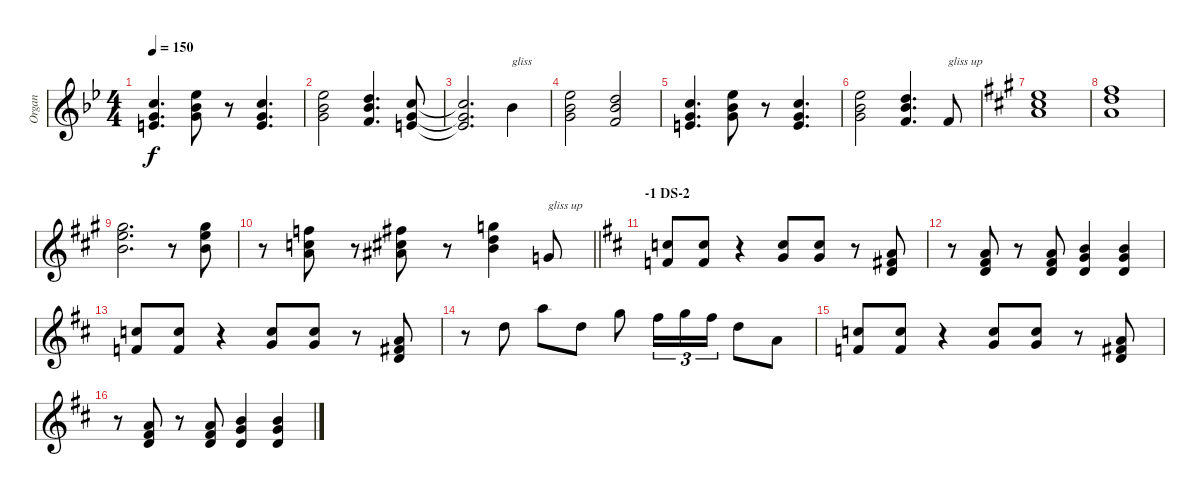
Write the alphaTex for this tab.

\track ("Organ" "Organ") {instrument drawbarorgan}
\staff {score}
\tuning (E4 B3 G3 D3 A2 E2 B1) {hide}
\ts (4 4)
\tempo 150
\clef g2
\ks bb
(0.1 8.2 17.3).4{d dy f} (3.1 11.2 20.3).8 r.8 (8.1 8.2 9.3).4{d} |
(3.1 11.2 20.3).2 (10.1 11.2 10.3).4{d} (0.1 8.2 17.3).8 |
(0.1{t} 8.2{t} 17.3{t}).2{d} 6.1.4{txt "gliss"} |
(11.1 11.2 12.3).2 (6.1 15.2 10.3).2 |
(0.1 8.2 17.3).4{d} (3.1 11.2 20.3).8 r.8 (8.1 8.2 9.3).4{d} |
(3.1 11.2 20.3).2 (10.1 11.2 10.3).4{d} 1.1.8{txt "gliss up"} |
\ks a
(5.1 14.2 21.3).1 |
(14.1 15.2 14.3).1 |
(7.1 17.2 25.3).2{d} r.8 (16.1 17.2 16.3).8 |
\barLineRight lightlight
r.8 (5.1 13.2 22.3).8 r.8 (14.1 14.2 15.3).8 r.8 (7.1 15.2 24.3).4 3.1.8{txt "gliss up"} |
\section ("" "-1 DS-2")
\ks d
(8.1 6.2).8 (1.1 13.2).8 r.4 (8.1 8.2).8 (8.1 8.2).8 r.8 (5.1 7.2 7.3).8 |
r.8 (2.1 3.2 14.3).8 r.8 (5.1 7.2 7.3).8 (3.1 3.2 16.3).4 (7.1 8.2 7.3).4 |
(8.1 6.2).8 (1.1 13.2).8 r.4 (8.1 8.2).8 (8.1 8.2).8 r.8 (5.1 7.2 7.3).8 |
r.8 10.1.8 17.1.8 10.1.8 15.1.8 14.1.16{tu (3 2)} 15.1.16{tu (3 2)} 14.1.16{tu (3 2)} 10.1.8 5.1.8 |
(8.1 6.2).8 (1.1 13.2).8 r.4 (8.1 8.2).8 (8.1 8.2).8 r.8 (5.1 7.2 7.3).8 |
r.8 (2.1 3.2 14.3).8 r.8 (5.1 7.2 7.3).8 (3.1 3.2 16.3).4 (7.1 8.2 7.3).4
